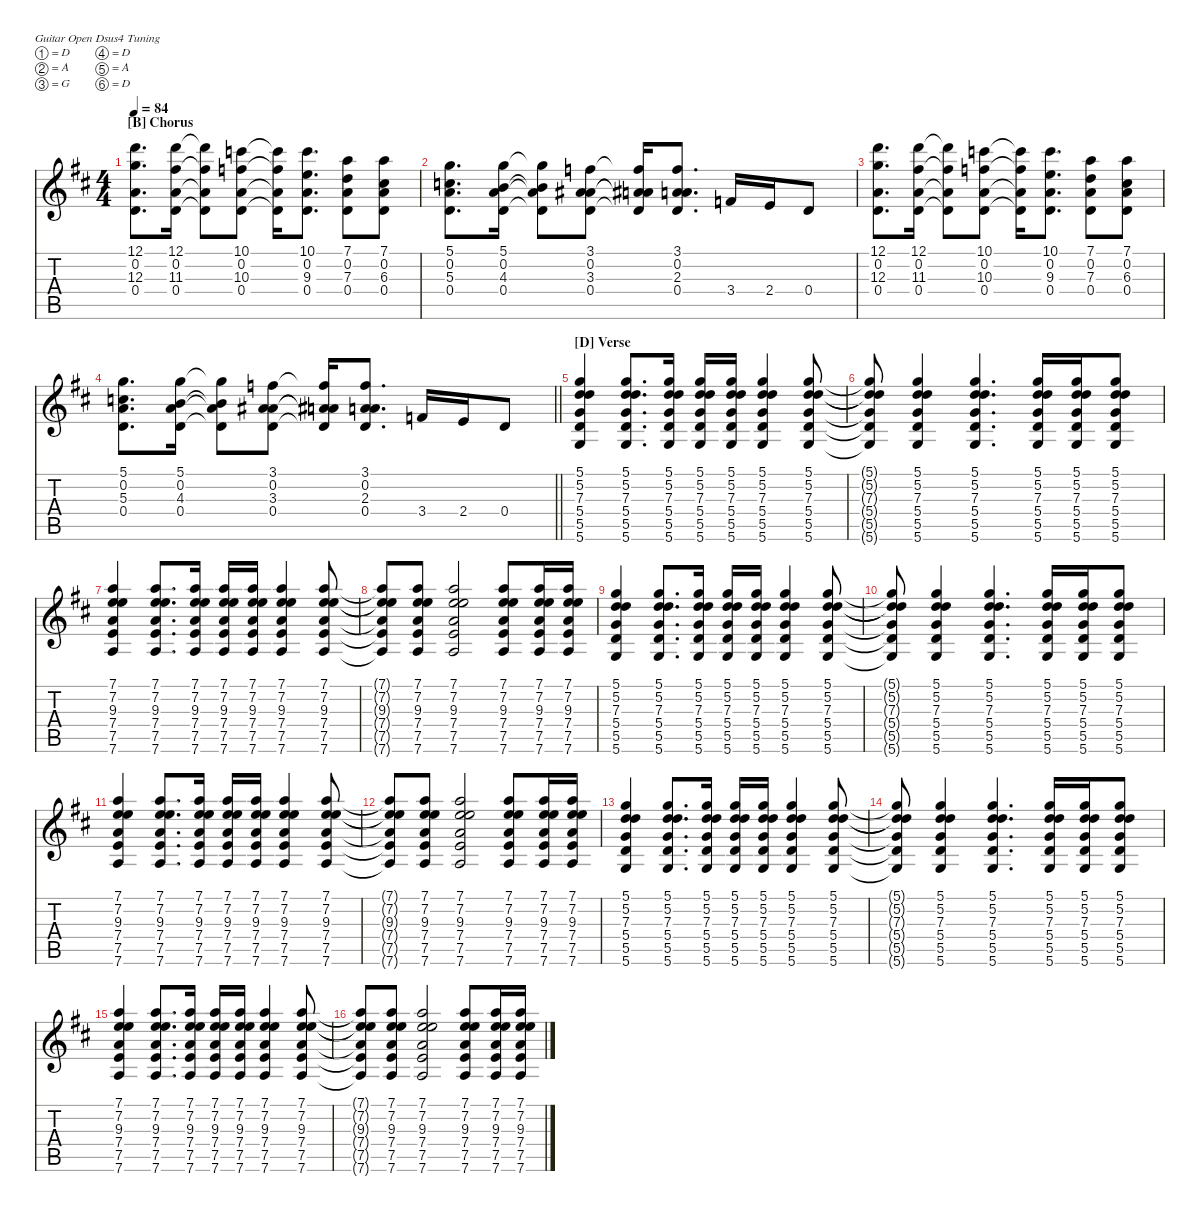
\hideDynamics
\bracketExtendMode nobrackets
\singleTrackTrackNamePolicy hidden
\multiTrackTrackNamePolicy hidden
\otherSystemsTrackNameOrientation horizontal
\track ("Electric Guitar" "E-Gt") {mute instrument distortionguitar}
\staff {score tabs}
\tuning (D4 A3 G3 D3 A2 D2)
\ts (4 4)
\section ("B" "Chorus")
\tempo 84
\clef g2
\scale
0.333333
\ks d
(12.1{acc forcenatural} 0.2{acc forcenatural} 12.3{acc forcenatural} 0.4{acc forcenatural}).8{d dy f} (12.1{acc forcenatural} 0.2{acc forcenatural} 11.3{acc #} 0.4{acc forcenatural}).16 (12.1{t acc forcenatural} 0.2{t acc forcenatural} 11.3{t acc #} 0.4{t acc forcenatural}).8 (10.1{acc forcenatural} 0.2{acc forcenatural} 10.3{acc forcenatural} 0.4{acc forcenatural}).8 (10.1{t acc forcenatural} 0.2{t acc forcenatural} 10.3{t acc forcenatural} 0.4{t acc forcenatural}).16 (10.1{acc forcenatural} 0.2{acc forcenatural} 9.3{acc forcenatural} 0.4{acc forcenatural}).8{d} (7.1{acc forcenatural} 0.2{acc forcenatural} 7.3{acc forcenatural} 0.4{acc forcenatural}).8 (7.1{acc forcenatural} 0.2{acc forcenatural} 6.3{acc #} 0.4{acc forcenatural}).8 |
\scale
0.333333 (5.1{acc forcenatural} 0.2{acc forcenatural} 5.3{acc forcenatural} 0.4{acc forcenatural}).8{d} (5.1{acc forcenatural} 0.2{acc forcenatural} 4.3{acc forcenatural} 0.4{acc forcenatural}).16 (5.1{t acc forcenatural} 0.2{t acc forcenatural} 4.3{t acc forcenatural} 0.4{t acc forcenatural}).8 (3.1{acc forcenatural} 0.2{acc forcenatural} 3.3{acc #} 0.4{acc forcenatural}).8 (3.1{t acc forcenatural} 0.2{t acc forcenatural} 3.3{t acc #} 0.4{t acc forcenatural}).16 (3.1{acc forcenatural} 0.2{acc forcenatural} 2.3{acc forcenatural} 0.4{acc forcenatural}).8{d} 3.4{acc forcenatural}.16 2.4{acc forcenatural}.16 0.4{acc forcenatural}.8 |
\scale
0.333333 (12.1{acc forcenatural} 0.2{acc forcenatural} 12.3{acc forcenatural} 0.4{acc forcenatural}).8{d} (12.1{acc forcenatural} 0.2{acc forcenatural} 11.3{acc #} 0.4{acc forcenatural}).16 (12.1{t acc forcenatural} 0.2{t acc forcenatural} 11.3{t acc #} 0.4{t acc forcenatural}).8 (10.1{acc forcenatural} 0.2{acc forcenatural} 10.3{acc forcenatural} 0.4{acc forcenatural}).8 (10.1{t acc forcenatural} 0.2{t acc forcenatural} 10.3{t acc forcenatural} 0.4{t acc forcenatural}).16 (10.1{acc forcenatural} 0.2{acc forcenatural} 9.3{acc forcenatural} 0.4{acc forcenatural}).8{d} (7.1{acc forcenatural} 0.2{acc forcenatural} 7.3{acc forcenatural} 0.4{acc forcenatural}).8 (7.1{acc forcenatural} 0.2{acc forcenatural} 6.3{acc #} 0.4{acc forcenatural}).8 |
\scale
0.333333
\barLineRight lightlight
(5.1{acc forcenatural} 0.2{acc forcenatural} 5.3{acc forcenatural} 0.4{acc forcenatural}).8{d} (5.1{acc forcenatural} 0.2{acc forcenatural} 4.3{acc forcenatural} 0.4{acc forcenatural}).16 (5.1{t acc forcenatural} 0.2{t acc forcenatural} 4.3{t acc forcenatural} 0.4{t acc forcenatural}).8 (3.1{acc forcenatural} 0.2{acc forcenatural} 3.3{acc #} 0.4{acc forcenatural}).8 (3.1{t acc forcenatural} 0.2{t acc forcenatural} 3.3{t acc #} 0.4{t acc forcenatural}).16 (3.1{acc forcenatural} 0.2{acc forcenatural} 2.3{acc forcenatural} 0.4{acc forcenatural}).8{d} 3.4{acc forcenatural}.16 2.4{acc forcenatural}.16 0.4{acc forcenatural}.8 |
\section ("D" "Verse")
\scale
0.333333 (5.1{acc forcenatural} 5.2{acc forcenatural} 7.3{acc forcenatural} 5.4{acc forcenatural} 5.5{acc forcenatural} 5.6{acc forcenatural}).4 (5.1{acc forcenatural} 5.2{acc forcenatural} 7.3{acc forcenatural} 5.4{acc forcenatural} 5.5{acc forcenatural} 5.6{acc forcenatural}).8{d} (5.1{acc forcenatural} 5.2{acc forcenatural} 7.3{acc forcenatural} 5.4{acc forcenatural} 5.5{acc forcenatural} 5.6{acc forcenatural}).16 (5.1{acc forcenatural} 5.2{acc forcenatural} 7.3{acc forcenatural} 5.4{acc forcenatural} 5.5{acc forcenatural} 5.6{acc forcenatural}).16 (5.1{acc forcenatural} 5.2{acc forcenatural} 7.3{acc forcenatural} 5.4{acc forcenatural} 5.5{acc forcenatural} 5.6{acc forcenatural}).16 (5.1{acc forcenatural} 5.2{acc forcenatural} 7.3{acc forcenatural} 5.4{acc forcenatural} 5.5{acc forcenatural} 5.6{acc forcenatural}).4 (5.1{acc forcenatural} 5.2{acc forcenatural} 7.3{acc forcenatural} 5.4{acc forcenatural} 5.5{acc forcenatural} 5.6{acc forcenatural}).8 |
\scale
0.333333 (5.1{t acc forcenatural} 5.2{t acc forcenatural} 7.3{t acc forcenatural} 5.4{t acc forcenatural} 5.5{t acc forcenatural} 5.6{t acc forcenatural}).8 (5.1{acc forcenatural} 5.2{acc forcenatural} 7.3{acc forcenatural} 5.4{acc forcenatural} 5.5{acc forcenatural} 5.6{acc forcenatural}).4 (5.1{acc forcenatural} 5.2{acc forcenatural} 7.3{acc forcenatural} 5.4{acc forcenatural} 5.5{acc forcenatural} 5.6{acc forcenatural}).4{d} (5.1{acc forcenatural} 5.2{acc forcenatural} 7.3{acc forcenatural} 5.4{acc forcenatural} 5.5{acc forcenatural} 5.6{acc forcenatural}).16 (5.1{acc forcenatural} 5.2{acc forcenatural} 7.3{acc forcenatural} 5.4{acc forcenatural} 5.5{acc forcenatural} 5.6{acc forcenatural}).16 (5.1{acc forcenatural} 5.2{acc forcenatural} 7.3{acc forcenatural} 5.4{acc forcenatural} 5.5{acc forcenatural} 5.6{acc forcenatural}).8 |
\scale
0.333333 (7.1{acc forcenatural} 7.2{acc forcenatural} 9.3{acc forcenatural} 7.4{acc forcenatural} 7.5{acc forcenatural} 7.6{acc forcenatural}).4 (7.1{acc forcenatural} 7.2{acc forcenatural} 9.3{acc forcenatural} 7.4{acc forcenatural} 7.5{acc forcenatural} 7.6{acc forcenatural}).8{d} (7.1{acc forcenatural} 7.2{acc forcenatural} 9.3{acc forcenatural} 7.4{acc forcenatural} 7.5{acc forcenatural} 7.6{acc forcenatural}).16 (7.1{acc forcenatural} 7.2{acc forcenatural} 9.3{acc forcenatural} 7.4{acc forcenatural} 7.5{acc forcenatural} 7.6{acc forcenatural}).16 (7.1{acc forcenatural} 7.2{acc forcenatural} 9.3{acc forcenatural} 7.4{acc forcenatural} 7.5{acc forcenatural} 7.6{acc forcenatural}).16 (7.1{acc forcenatural} 7.2{acc forcenatural} 9.3{acc forcenatural} 7.4{acc forcenatural} 7.5{acc forcenatural} 7.6{acc forcenatural}).4 (7.1{acc forcenatural} 7.2{acc forcenatural} 9.3{acc forcenatural} 7.4{acc forcenatural} 7.5{acc forcenatural} 7.6{acc forcenatural}).8 |
\scale
0.333333 (7.1{t acc forcenatural} 7.2{t acc forcenatural} 9.3{t acc forcenatural} 7.4{t acc forcenatural} 7.5{t acc forcenatural} 7.6{t acc forcenatural}).8 (7.1{acc forcenatural} 7.2{acc forcenatural} 9.3{acc forcenatural} 7.4{acc forcenatural} 7.5{acc forcenatural} 7.6{acc forcenatural}).8 (7.1{acc forcenatural} 7.2{acc forcenatural} 9.3{acc forcenatural} 7.4{acc forcenatural} 7.5{acc forcenatural} 7.6{acc forcenatural}).2 (7.1{acc forcenatural} 7.2{acc forcenatural} 9.3{acc forcenatural} 7.4{acc forcenatural} 7.5{acc forcenatural} 7.6{acc forcenatural}).8 (7.1{acc forcenatural} 7.2{acc forcenatural} 9.3{acc forcenatural} 7.4{acc forcenatural} 7.5{acc forcenatural} 7.6{acc forcenatural}).16 (7.1{acc forcenatural} 7.2{acc forcenatural} 9.3{acc forcenatural} 7.4{acc forcenatural} 7.5{acc forcenatural} 7.6{acc forcenatural}).16 |
\scale
0.333333 (5.1{acc forcenatural} 5.2{acc forcenatural} 7.3{acc forcenatural} 5.4{acc forcenatural} 5.5{acc forcenatural} 5.6{acc forcenatural}).4 (5.1{acc forcenatural} 5.2{acc forcenatural} 7.3{acc forcenatural} 5.4{acc forcenatural} 5.5{acc forcenatural} 5.6{acc forcenatural}).8{d} (5.1{acc forcenatural} 5.2{acc forcenatural} 7.3{acc forcenatural} 5.4{acc forcenatural} 5.5{acc forcenatural} 5.6{acc forcenatural}).16 (5.1{acc forcenatural} 5.2{acc forcenatural} 7.3{acc forcenatural} 5.4{acc forcenatural} 5.5{acc forcenatural} 5.6{acc forcenatural}).16 (5.1{acc forcenatural} 5.2{acc forcenatural} 7.3{acc forcenatural} 5.4{acc forcenatural} 5.5{acc forcenatural} 5.6{acc forcenatural}).16 (5.1{acc forcenatural} 5.2{acc forcenatural} 7.3{acc forcenatural} 5.4{acc forcenatural} 5.5{acc forcenatural} 5.6{acc forcenatural}).4 (5.1{acc forcenatural} 5.2{acc forcenatural} 7.3{acc forcenatural} 5.4{acc forcenatural} 5.5{acc forcenatural} 5.6{acc forcenatural}).8 |
\scale
0.333333 (5.1{t acc forcenatural} 5.2{t acc forcenatural} 7.3{t acc forcenatural} 5.4{t acc forcenatural} 5.5{t acc forcenatural} 5.6{t acc forcenatural}).8 (5.1{acc forcenatural} 5.2{acc forcenatural} 7.3{acc forcenatural} 5.4{acc forcenatural} 5.5{acc forcenatural} 5.6{acc forcenatural}).4 (5.1{acc forcenatural} 5.2{acc forcenatural} 7.3{acc forcenatural} 5.4{acc forcenatural} 5.5{acc forcenatural} 5.6{acc forcenatural}).4{d} (5.1{acc forcenatural} 5.2{acc forcenatural} 7.3{acc forcenatural} 5.4{acc forcenatural} 5.5{acc forcenatural} 5.6{acc forcenatural}).16 (5.1{acc forcenatural} 5.2{acc forcenatural} 7.3{acc forcenatural} 5.4{acc forcenatural} 5.5{acc forcenatural} 5.6{acc forcenatural}).16 (5.1{acc forcenatural} 5.2{acc forcenatural} 7.3{acc forcenatural} 5.4{acc forcenatural} 5.5{acc forcenatural} 5.6{acc forcenatural}).8 |
\scale
0.333333 (7.1{acc forcenatural} 7.2{acc forcenatural} 9.3{acc forcenatural} 7.4{acc forcenatural} 7.5{acc forcenatural} 7.6{acc forcenatural}).4 (7.1{acc forcenatural} 7.2{acc forcenatural} 9.3{acc forcenatural} 7.4{acc forcenatural} 7.5{acc forcenatural} 7.6{acc forcenatural}).8{d} (7.1{acc forcenatural} 7.2{acc forcenatural} 9.3{acc forcenatural} 7.4{acc forcenatural} 7.5{acc forcenatural} 7.6{acc forcenatural}).16 (7.1{acc forcenatural} 7.2{acc forcenatural} 9.3{acc forcenatural} 7.4{acc forcenatural} 7.5{acc forcenatural} 7.6{acc forcenatural}).16 (7.1{acc forcenatural} 7.2{acc forcenatural} 9.3{acc forcenatural} 7.4{acc forcenatural} 7.5{acc forcenatural} 7.6{acc forcenatural}).16 (7.1{acc forcenatural} 7.2{acc forcenatural} 9.3{acc forcenatural} 7.4{acc forcenatural} 7.5{acc forcenatural} 7.6{acc forcenatural}).4 (7.1{acc forcenatural} 7.2{acc forcenatural} 9.3{acc forcenatural} 7.4{acc forcenatural} 7.5{acc forcenatural} 7.6{acc forcenatural}).8 |
\scale
0.333333 (7.1{t acc forcenatural} 7.2{t acc forcenatural} 9.3{t acc forcenatural} 7.4{t acc forcenatural} 7.5{t acc forcenatural} 7.6{t acc forcenatural}).8 (7.1{acc forcenatural} 7.2{acc forcenatural} 9.3{acc forcenatural} 7.4{acc forcenatural} 7.5{acc forcenatural} 7.6{acc forcenatural}).8 (7.1{acc forcenatural} 7.2{acc forcenatural} 9.3{acc forcenatural} 7.4{acc forcenatural} 7.5{acc forcenatural} 7.6{acc forcenatural}).2 (7.1{acc forcenatural} 7.2{acc forcenatural} 9.3{acc forcenatural} 7.4{acc forcenatural} 7.5{acc forcenatural} 7.6{acc forcenatural}).8 (7.1{acc forcenatural} 7.2{acc forcenatural} 9.3{acc forcenatural} 7.4{acc forcenatural} 7.5{acc forcenatural} 7.6{acc forcenatural}).16 (7.1{acc forcenatural} 7.2{acc forcenatural} 9.3{acc forcenatural} 7.4{acc forcenatural} 7.5{acc forcenatural} 7.6{acc forcenatural}).16 |
\scale
0.333333 (5.1{acc forcenatural} 5.2{acc forcenatural} 7.3{acc forcenatural} 5.4{acc forcenatural} 5.5{acc forcenatural} 5.6{acc forcenatural}).4 (5.1{acc forcenatural} 5.2{acc forcenatural} 7.3{acc forcenatural} 5.4{acc forcenatural} 5.5{acc forcenatural} 5.6{acc forcenatural}).8{d} (5.1{acc forcenatural} 5.2{acc forcenatural} 7.3{acc forcenatural} 5.4{acc forcenatural} 5.5{acc forcenatural} 5.6{acc forcenatural}).16 (5.1{acc forcenatural} 5.2{acc forcenatural} 7.3{acc forcenatural} 5.4{acc forcenatural} 5.5{acc forcenatural} 5.6{acc forcenatural}).16 (5.1{acc forcenatural} 5.2{acc forcenatural} 7.3{acc forcenatural} 5.4{acc forcenatural} 5.5{acc forcenatural} 5.6{acc forcenatural}).16 (5.1{acc forcenatural} 5.2{acc forcenatural} 7.3{acc forcenatural} 5.4{acc forcenatural} 5.5{acc forcenatural} 5.6{acc forcenatural}).4 (5.1{acc forcenatural} 5.2{acc forcenatural} 7.3{acc forcenatural} 5.4{acc forcenatural} 5.5{acc forcenatural} 5.6{acc forcenatural}).8 |
\scale
0.333333 (5.1{t acc forcenatural} 5.2{t acc forcenatural} 7.3{t acc forcenatural} 5.4{t acc forcenatural} 5.5{t acc forcenatural} 5.6{t acc forcenatural}).8 (5.1{acc forcenatural} 5.2{acc forcenatural} 7.3{acc forcenatural} 5.4{acc forcenatural} 5.5{acc forcenatural} 5.6{acc forcenatural}).4 (5.1{acc forcenatural} 5.2{acc forcenatural} 7.3{acc forcenatural} 5.4{acc forcenatural} 5.5{acc forcenatural} 5.6{acc forcenatural}).4{d} (5.1{acc forcenatural} 5.2{acc forcenatural} 7.3{acc forcenatural} 5.4{acc forcenatural} 5.5{acc forcenatural} 5.6{acc forcenatural}).16 (5.1{acc forcenatural} 5.2{acc forcenatural} 7.3{acc forcenatural} 5.4{acc forcenatural} 5.5{acc forcenatural} 5.6{acc forcenatural}).16 (5.1{acc forcenatural} 5.2{acc forcenatural} 7.3{acc forcenatural} 5.4{acc forcenatural} 5.5{acc forcenatural} 5.6{acc forcenatural}).8 |
\scale
0.333333 (7.1{acc forcenatural} 7.2{acc forcenatural} 9.3{acc forcenatural} 7.4{acc forcenatural} 7.5{acc forcenatural} 7.6{acc forcenatural}).4 (7.1{acc forcenatural} 7.2{acc forcenatural} 9.3{acc forcenatural} 7.4{acc forcenatural} 7.5{acc forcenatural} 7.6{acc forcenatural}).8{d} (7.1{acc forcenatural} 7.2{acc forcenatural} 9.3{acc forcenatural} 7.4{acc forcenatural} 7.5{acc forcenatural} 7.6{acc forcenatural}).16 (7.1{acc forcenatural} 7.2{acc forcenatural} 9.3{acc forcenatural} 7.4{acc forcenatural} 7.5{acc forcenatural} 7.6{acc forcenatural}).16 (7.1{acc forcenatural} 7.2{acc forcenatural} 9.3{acc forcenatural} 7.4{acc forcenatural} 7.5{acc forcenatural} 7.6{acc forcenatural}).16 (7.1{acc forcenatural} 7.2{acc forcenatural} 9.3{acc forcenatural} 7.4{acc forcenatural} 7.5{acc forcenatural} 7.6{acc forcenatural}).4 (7.1{acc forcenatural} 7.2{acc forcenatural} 9.3{acc forcenatural} 7.4{acc forcenatural} 7.5{acc forcenatural} 7.6{acc forcenatural}).8 |
\scale
0.333333 (7.1{t acc forcenatural} 7.2{t acc forcenatural} 9.3{t acc forcenatural} 7.4{t acc forcenatural} 7.5{t acc forcenatural} 7.6{t acc forcenatural}).8 (7.1{acc forcenatural} 7.2{acc forcenatural} 9.3{acc forcenatural} 7.4{acc forcenatural} 7.5{acc forcenatural} 7.6{acc forcenatural}).8 (7.1{acc forcenatural} 7.2{acc forcenatural} 9.3{acc forcenatural} 7.4{acc forcenatural} 7.5{acc forcenatural} 7.6{acc forcenatural}).2 (7.1{acc forcenatural} 7.2{acc forcenatural} 9.3{acc forcenatural} 7.4{acc forcenatural} 7.5{acc forcenatural} 7.6{acc forcenatural}).8 (7.1{acc forcenatural} 7.2{acc forcenatural} 9.3{acc forcenatural} 7.4{acc forcenatural} 7.5{acc forcenatural} 7.6{acc forcenatural}).16 (7.1{acc forcenatural} 7.2{acc forcenatural} 9.3{acc forcenatural} 7.4{acc forcenatural} 7.5{acc forcenatural} 7.6{acc forcenatural}).16
